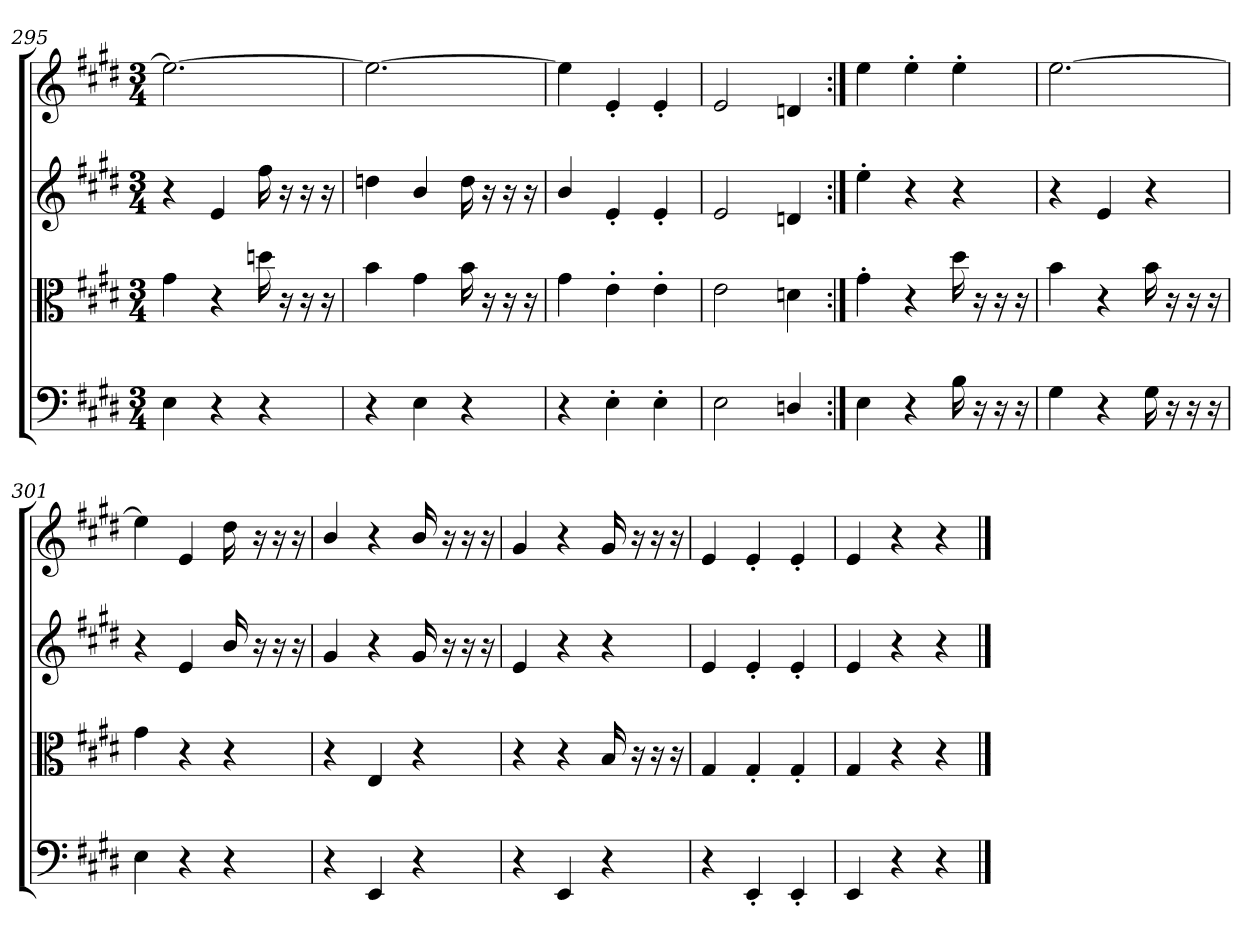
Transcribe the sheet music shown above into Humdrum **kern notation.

**kern	**kern	**kern	**kern
*part4	*part3	*part2	*part1
*staff4	*staff3	*staff2	*staff1
*clefF4	*clefC3	*clefG2	*clefG2
*k[f#c#g#d#]	*k[f#c#g#d#]	*k[f#c#g#d#]	*k[f#c#g#d#]
*E:	*E:	*E:	*E:
*M3/4	*M3/4	*M3/4	*M3/4
=295	=295	=295	=295
4E\	4g#\	4r	2.ee\_
4r	4r	4e/	.
4r	16ddn\	16ff#\	.
.	16r	16r	.
.	16r	16r	.
.	16r	16r	.
=296	=296	=296	=296
4r	4b\	4ddn\	2.ee\_
4E\	4g#\	4b/	.
4r	16b\	16dd\	.
.	16r	16r	.
.	16r	16r	.
.	16r	16r	.
=297	=297	=297	=297
4r	4g#\	4b/	4ee\]
4E'\	4e'\	4e'/	4e'/
4E'\	4e'\	4e'/	4e'/
=298	=298	=298	=298
2E\	2e\	2e/	2e/
4Dn/	4dn\	4dn/	4dn/
=299:|!	=299:|!	=299:|!	=299:|!
4E\	4g#'\	4ee'\	4ee\
4r	4r	4r	4ee'\
16B\	16dd#\	4r	4ee'\
16r	16r	.	.
16r	16r	.	.
16r	16r	.	.
=300	=300	=300	=300
4G#\	4b\	4r	[2.ee\
4r	4r	4e/	.
16G#\	16b\	4r	.
16r	16r	.	.
16r	16r	.	.
16r	16r	.	.
=301	=301	=301	=301
4E\	4g#\	4r	4ee\]
4r	4r	4e/	4e/
4r	4r	16b/	16dd#\
.	.	16r	16r
.	.	16r	16r
.	.	16r	16r
=302	=302	=302	=302
4r	4r	4g#/	4b/
4EE/	4E/	4r	4r
4r	4r	16g#/	16b/
.	.	16r	16r
.	.	16r	16r
.	.	16r	16r
=303	=303	=303	=303
4r	4r	4e/	4g#/
4EE/	4r	4r	4r
4r	16B/	4r	16g#/
.	16r	.	16r
.	16r	.	16r
.	16r	.	16r
=304	=304	=304	=304
4r	4G#/	4e/	4e/
4EE'/	4G#'/	4e'/	4e'/
4EE'/	4G#'/	4e'/	4e'/
=305	=305	=305	=305
4EE/	4G#/	4e/	4e/
4r	4r	4r	4r
4r	4r	4r	4r
==	==	==	==
*-	*-	*-	*-
